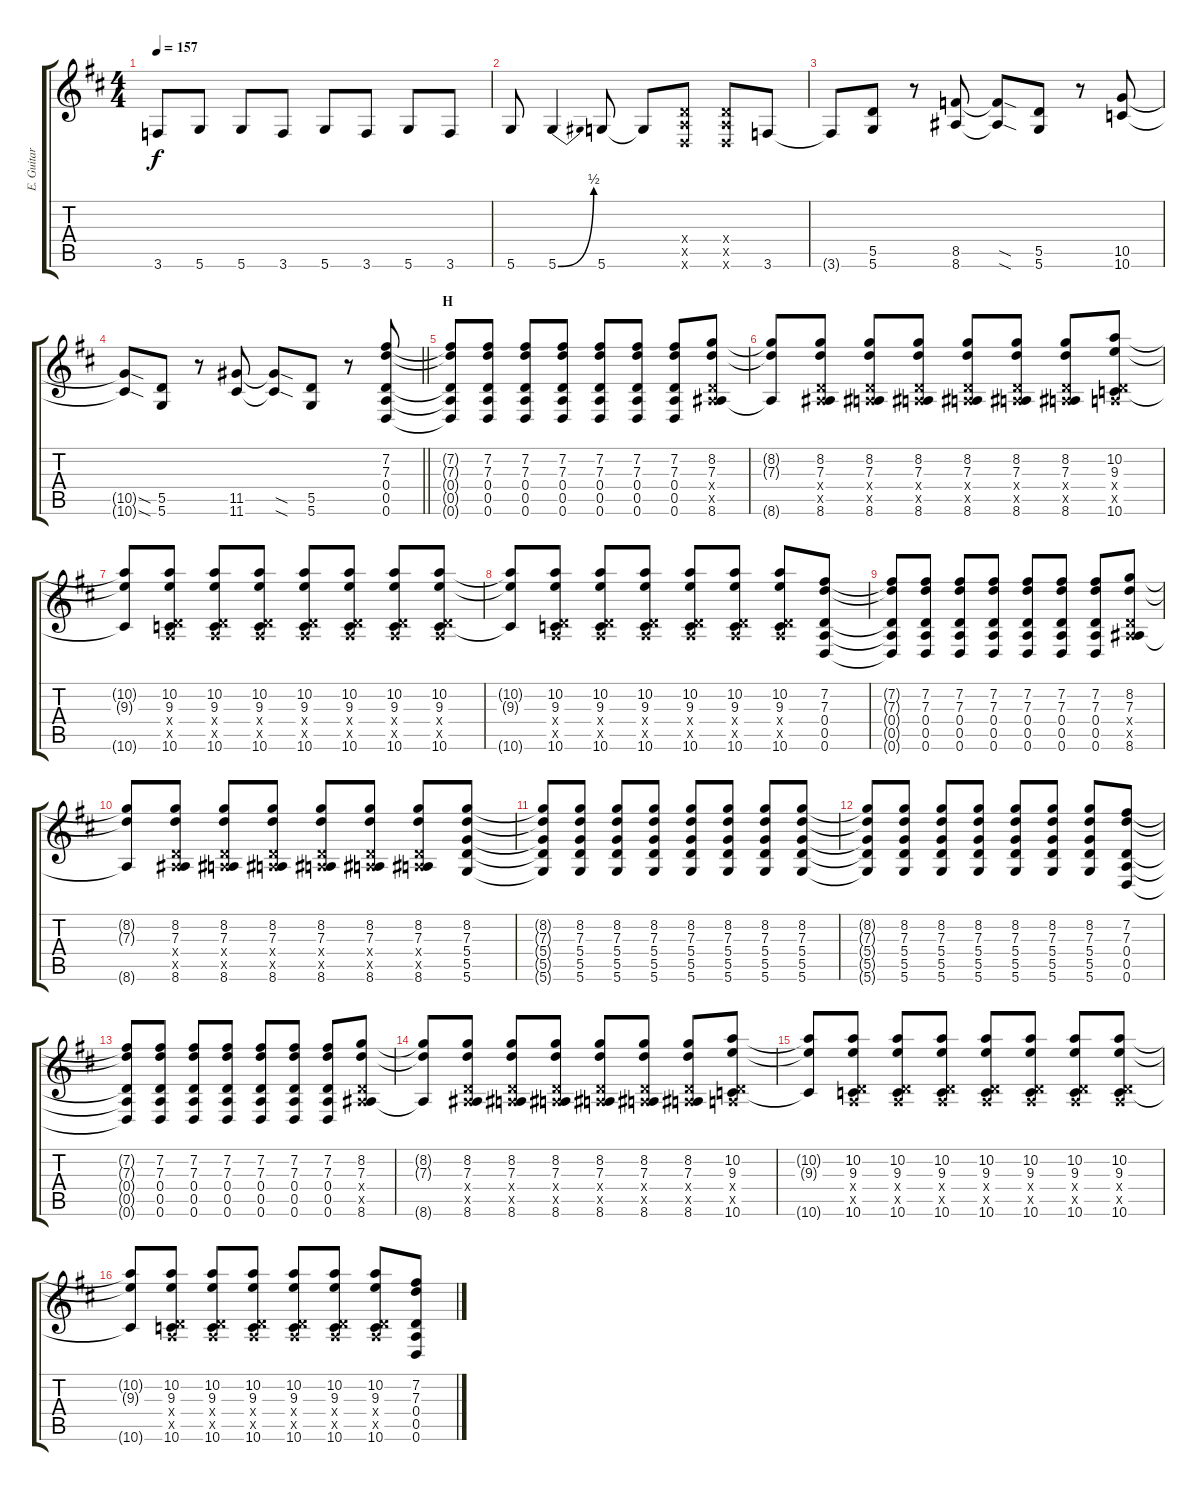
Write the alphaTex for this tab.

\track ("E. Guitar II" "E. Guitar ") {instrument overdrivenguitar}
\staff {score tabs}
\tuning (E4 B3 G3 D3 A2 D2) {hide}
\ts (4 4)
\tempo 157
\clef g2
\ks d
3.6{t}.8{dy f} 5.6.8 5.6.8 3.6.8 5.6.8 3.6.8 5.6.8 3.6.8 |
5.6.8 5.6{be (bend 0 0 60 2)}.4 5.6.8 5.6{t}.8 (0.4{x} 0.5{x} 0.6{x}).8 (0.4{x} 0.5{x} 0.6{x}).8 3.6.8 |
3.6{t}.8 (5.5 5.6).8 r.8 (8.5 8.6).8 (8.5{sod t} 8.6{sod t}).8 (5.5 5.6).8 r.8 (10.5 10.6).8 |
\barLineRight lightlight
(10.5{sod t} 10.6{sod t}).8 (5.5 5.6).8 r.8 (11.5 11.6).8 (11.5{sod t} 11.6{sod t}).8 (5.5 5.6).8 r.8 (7.2 7.3 0.4 0.5 0.6).8 |
\section ("" "H")
(7.2{t} 7.3{t} 0.4{t} 0.5{t} 0.6{t}).8 (7.2 7.3 0.4 0.5 0.6).8 (7.2 7.3 0.4 0.5 0.6).8 (7.2 7.3 0.4 0.5 0.6).8 (7.2 7.3 0.4 0.5 0.6).8 (7.2 7.3 0.4 0.5 0.6).8 (7.2 7.3 0.4 0.5 0.6).8 (8.2 7.3 0.4{x} 0.5{x} 8.6).8 |
(8.2{t} 7.3{t} 8.6{t}).8 (8.2 7.3 0.4{x} 0.5{x} 8.6).8 (8.2 7.3 0.4{x} 0.5{x} 8.6).8 (8.2 7.3 0.4{x} 0.5{x} 8.6).8 (8.2 7.3 0.4{x} 0.5{x} 8.6).8 (8.2 7.3 0.4{x} 0.5{x} 8.6).8 (8.2 7.3 0.4{x} 0.5{x} 8.6).8 (10.2 9.3 0.4{x} 0.5{x} 10.6).8 |
(10.2{t} 9.3{t} 10.6{t}).8 (10.2 9.3 0.4{x} 0.5{x} 10.6).8 (10.2 9.3 0.4{x} 0.5{x} 10.6).8 (10.2 9.3 0.4{x} 0.5{x} 10.6).8 (10.2 9.3 0.4{x} 0.5{x} 10.6).8 (10.2 9.3 0.4{x} 0.5{x} 10.6).8 (10.2 9.3 0.4{x} 0.5{x} 10.6).8 (10.2 9.3 0.4{x} 0.5{x} 10.6).8 |
(10.2{t} 9.3{t} 10.6{t}).8 (10.2 9.3 0.4{x} 0.5{x} 10.6).8 (10.2 9.3 0.4{x} 0.5{x} 10.6).8 (10.2 9.3 0.4{x} 0.5{x} 10.6).8 (10.2 9.3 0.4{x} 0.5{x} 10.6).8 (10.2 9.3 0.4{x} 0.5{x} 10.6).8 (10.2 9.3 0.4{x} 0.5{x} 10.6).8 (7.2 7.3 0.4 0.5 0.6).8 |
(7.2{t} 7.3{t} 0.4{t} 0.5{t} 0.6{t}).8 (7.2 7.3 0.4 0.5 0.6).8 (7.2 7.3 0.4 0.5 0.6).8 (7.2 7.3 0.4 0.5 0.6).8 (7.2 7.3 0.4 0.5 0.6).8 (7.2 7.3 0.4 0.5 0.6).8 (7.2 7.3 0.4 0.5 0.6).8 (8.2 7.3 0.4{x} 0.5{x} 8.6).8 |
(8.2{t} 7.3{t} 8.6{t}).8 (8.2 7.3 0.4{x} 0.5{x} 8.6).8 (8.2 7.3 0.4{x} 0.5{x} 8.6).8 (8.2 7.3 0.4{x} 0.5{x} 8.6).8 (8.2 7.3 0.4{x} 0.5{x} 8.6).8 (8.2 7.3 0.4{x} 0.5{x} 8.6).8 (8.2 7.3 0.4{x} 0.5{x} 8.6).8 (8.2 7.3 5.4 5.5 5.6).8 |
(8.2{t} 7.3{t} 5.4{t} 5.5{t} 5.6{t}).8 (8.2 7.3 5.4 5.5 5.6).8 (8.2 7.3 5.4 5.5 5.6).8 (8.2 7.3 5.4 5.5 5.6).8 (8.2 7.3 5.4 5.5 5.6).8 (8.2 7.3 5.4 5.5 5.6).8 (8.2 7.3 5.4 5.5 5.6).8 (8.2 7.3 5.4 5.5 5.6).8 |
(8.2{t} 7.3{t} 5.4{t} 5.5{t} 5.6{t}).8 (8.2 7.3 5.4 5.5 5.6).8 (8.2 7.3 5.4 5.5 5.6).8 (8.2 7.3 5.4 5.5 5.6).8 (8.2 7.3 5.4 5.5 5.6).8 (8.2 7.3 5.4 5.5 5.6).8 (8.2 7.3 5.4 5.5 5.6).8 (7.2 7.3 0.4 0.5 0.6).8 |
(7.2{t} 7.3{t} 0.4{t} 0.5{t} 0.6{t}).8 (7.2 7.3 0.4 0.5 0.6).8 (7.2 7.3 0.4 0.5 0.6).8 (7.2 7.3 0.4 0.5 0.6).8 (7.2 7.3 0.4 0.5 0.6).8 (7.2 7.3 0.4 0.5 0.6).8 (7.2 7.3 0.4 0.5 0.6).8 (8.2 7.3 0.4{x} 0.5{x} 8.6).8 |
(8.2{t} 7.3{t} 8.6{t}).8 (8.2 7.3 0.4{x} 0.5{x} 8.6).8 (8.2 7.3 0.4{x} 0.5{x} 8.6).8 (8.2 7.3 0.4{x} 0.5{x} 8.6).8 (8.2 7.3 0.4{x} 0.5{x} 8.6).8 (8.2 7.3 0.4{x} 0.5{x} 8.6).8 (8.2 7.3 0.4{x} 0.5{x} 8.6).8 (10.2 9.3 0.4{x} 0.5{x} 10.6).8 |
(10.2{t} 9.3{t} 10.6{t}).8 (10.2 9.3 0.4{x} 0.5{x} 10.6).8 (10.2 9.3 0.4{x} 0.5{x} 10.6).8 (10.2 9.3 0.4{x} 0.5{x} 10.6).8 (10.2 9.3 0.4{x} 0.5{x} 10.6).8 (10.2 9.3 0.4{x} 0.5{x} 10.6).8 (10.2 9.3 0.4{x} 0.5{x} 10.6).8 (10.2 9.3 0.4{x} 0.5{x} 10.6).8 |
(10.2{t} 9.3{t} 10.6{t}).8 (10.2 9.3 0.4{x} 0.5{x} 10.6).8 (10.2 9.3 0.4{x} 0.5{x} 10.6).8 (10.2 9.3 0.4{x} 0.5{x} 10.6).8 (10.2 9.3 0.4{x} 0.5{x} 10.6).8 (10.2 9.3 0.4{x} 0.5{x} 10.6).8 (10.2 9.3 0.4{x} 0.5{x} 10.6).8 (7.2 7.3 0.4 0.5 0.6).8
